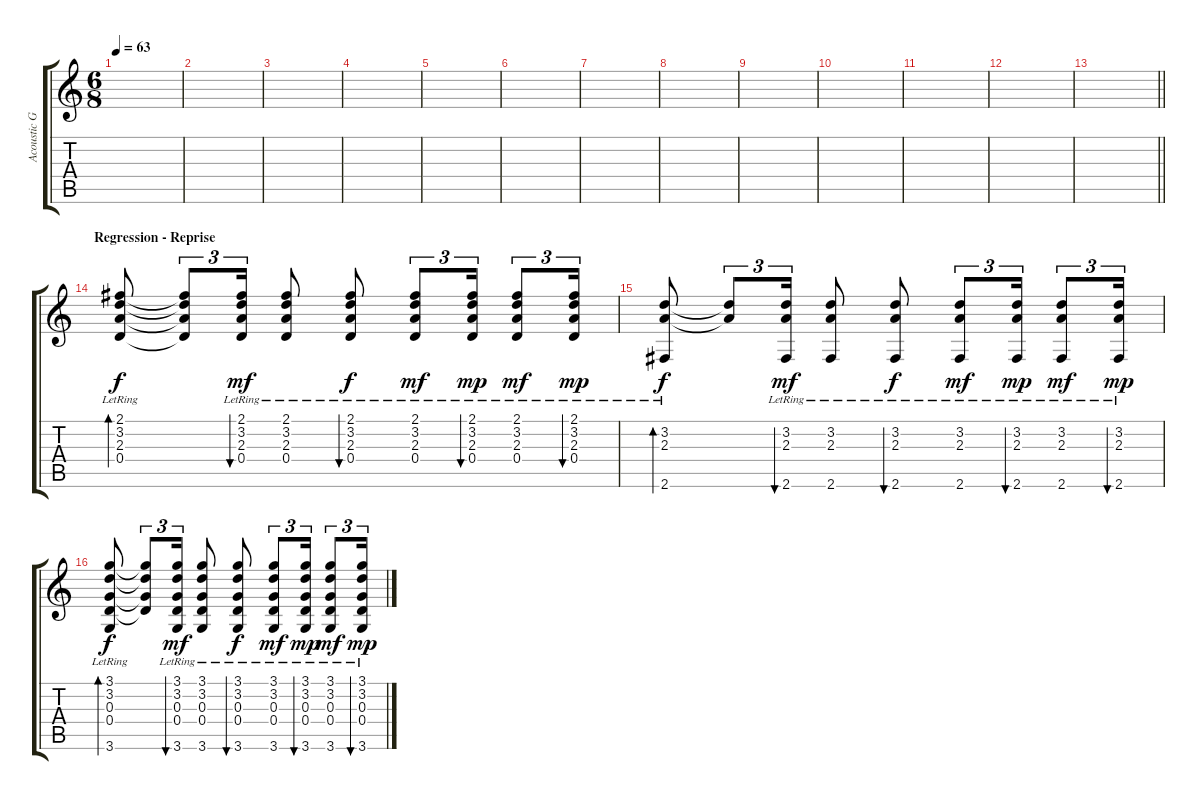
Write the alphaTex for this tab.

\track ("Acoustic Guitar" "Acoustic G") {instrument acousticguitarsteel}
\staff {score tabs}
\tuning (E4 B3 G3 D3 A2 E2) {hide}
\ts (6 8)
\tempo 63
\clef g2
\ks c
|
|
|
|
|
|
|
|
|
|
|
|
\barLineRight lightlight
|
\section ("" "Regression - Reprise")
(2.1{lr} 3.2{lr} 2.3{lr} 0.4{lr}).8{bd 60 dy f} (2.1{t} 3.2{t} 2.3{t} 0.4{t}).8{tu (3 2)} (2.1{lr} 3.2{lr} 2.3{lr} 0.4{lr}).16{tu (3 2) bu 60 dy mf} (2.1{lr} 3.2{lr} 2.3{lr} 0.4{lr}).8 (2.1{lr} 3.2{lr} 2.3{lr} 0.4{lr}).8{bu 60 dy f} (2.1{lr} 3.2{lr} 2.3{lr} 0.4{lr}).8{tu (3 2) dy mf} (2.1{lr} 3.2{lr} 2.3{lr} 0.4{lr}).16{tu (3 2) bu 60 dy mp} (2.1{lr} 3.2{lr} 2.3{lr} 0.4{lr}).8{tu (3 2) dy mf} (2.1{lr} 3.2{lr} 2.3{lr} 0.4{lr}).16{tu (3 2) bu 60 dy mp} |
(3.2{lr} 2.3{lr} 2.6{lr}).8{bd 60 dy f} (3.2{t} 2.3{t}).8{tu (3 2)} (3.2{lr} 2.3{lr} 2.6{lr}).16{tu (3 2) bu 60 dy mf} (3.2{lr} 2.3{lr} 2.6{lr}).8 (3.2{lr} 2.3{lr} 2.6{lr}).8{bu 60 dy f} (3.2{lr} 2.3{lr} 2.6{lr}).8{tu (3 2) dy mf} (3.2{lr} 2.3{lr} 2.6{lr}).16{tu (3 2) bu 60 dy mp} (3.2{lr} 2.3{lr} 2.6{lr}).8{tu (3 2) dy mf} (3.2{lr} 2.3{lr} 2.6{lr}).16{tu (3 2) bu 60 dy mp} |
(3.1{lr} 3.2{lr} 0.3{lr} 0.4{lr} 3.6{lr}).8{bd 60 dy f} (3.1{t} 3.2{t} 0.3{t} 0.4{t}).8{tu (3 2)} (3.1{lr} 3.2{lr} 0.3{lr} 0.4{lr} 3.6{lr}).16{tu (3 2) bu 60 dy mf} (3.1{lr} 3.2{lr} 0.3{lr} 0.4{lr} 3.6{lr}).8 (3.1{lr} 3.2{lr} 0.3{lr} 0.4{lr} 3.6{lr}).8{bu 60 dy f} (3.1{lr} 3.2{lr} 0.3{lr} 0.4{lr} 3.6{lr}).8{tu (3 2) dy mf} (3.1{lr} 3.2{lr} 0.3{lr} 0.4{lr} 3.6{lr}).16{tu (3 2) bu 60 dy mp} (3.1{lr} 3.2{lr} 0.3{lr} 0.4{lr} 3.6{lr}).8{tu (3 2) dy mf} (3.1{lr} 3.2{lr} 0.3{lr} 0.4{lr} 3.6{lr}).16{tu (3 2) bu 60 dy mp}
